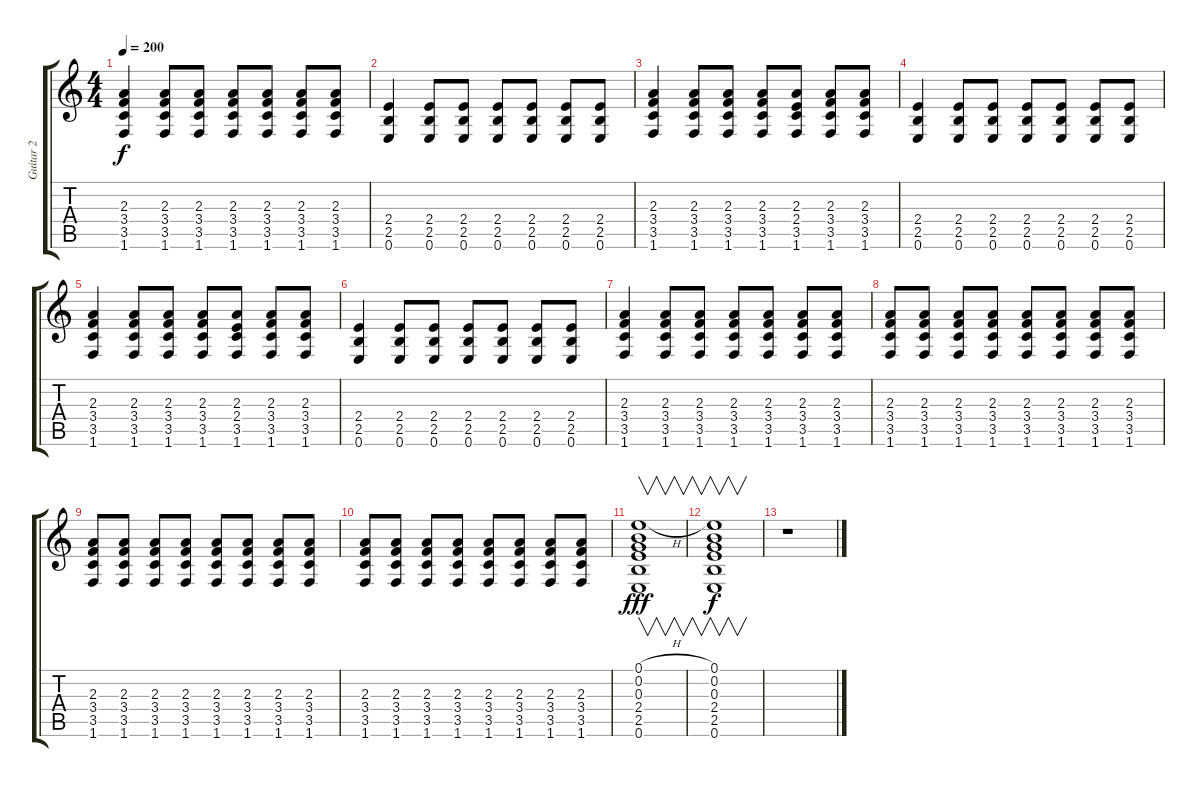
\track ("Guitar 2" "Guitar 2") {instrument distortionguitar}
\staff {score tabs}
\tuning (E4 B3 G3 D3 A2 E2) {hide}
\ts (4 4)
\tempo 200
\clef g2
\ks c
(2.3 3.4 3.5 1.6).4{dy f} (2.3 3.4 3.5 1.6).8 (2.3 3.4 3.5 1.6).8 (2.3 3.4 3.5 1.6).8 (2.3 3.4 3.5 1.6).8 (2.3 3.4 3.5 1.6).8 (2.3 3.4 3.5 1.6).8 |
(2.4 2.5 0.6).4 (2.4 2.5 0.6).8 (2.4 2.5 0.6).8 (2.4 2.5 0.6).8 (2.4 2.5 0.6).8 (2.4 2.5 0.6).8 (2.4 2.5 0.6).8 |
(2.3 3.4 3.5 1.6).4 (2.3 3.4 3.5 1.6).8 (2.3 3.4 3.5 1.6).8 (2.3 3.4 3.5 1.6).8 (2.3 2.4 3.5 1.6).8 (2.3 3.4 3.5 1.6).8 (2.3 3.4 3.5 1.6).8 |
(2.4 2.5 0.6).4 (2.4 2.5 0.6).8 (2.4 2.5 0.6).8 (2.4 2.5 0.6).8 (2.4 2.5 0.6).8 (2.4 2.5 0.6).8 (2.4 2.5 0.6).8 |
(2.3 3.4 3.5 1.6).4 (2.3 3.4 3.5 1.6).8 (2.3 3.4 3.5 1.6).8 (2.3 3.4 3.5 1.6).8 (2.3 2.4 3.5 1.6).8 (2.3 3.4 3.5 1.6).8 (2.3 3.4 3.5 1.6).8 |
(2.4 2.5 0.6).4 (2.4 2.5 0.6).8 (2.4 2.5 0.6).8 (2.4 2.5 0.6).8 (2.4 2.5 0.6).8 (2.4 2.5 0.6).8 (2.4 2.5 0.6).8 |
(2.3 3.4 3.5 1.6).4 (2.3 3.4 3.5 1.6).8 (2.3 3.4 3.5 1.6).8 (2.3 3.4 3.5 1.6).8 (2.3 3.4 3.5 1.6).8 (2.3 3.4 3.5 1.6).8 (2.3 3.4 3.5 1.6).8 |
(2.3 3.4 3.5 1.6).8 (2.3 3.4 3.5 1.6).8 (2.3 3.4 3.5 1.6).8 (2.3 3.4 3.5 1.6).8 (2.3 3.4 3.5 1.6).8 (2.3 3.4 3.5 1.6).8 (2.3 3.4 3.5 1.6).8 (2.3 3.4 3.5 1.6).8 |
(2.3 3.4 3.5 1.6).8 (2.3 3.4 3.5 1.6).8 (2.3 3.4 3.5 1.6).8 (2.3 3.4 3.5 1.6).8 (2.3 3.4 3.5 1.6).8 (2.3 3.4 3.5 1.6).8 (2.3 3.4 3.5 1.6).8 (2.3 3.4 3.5 1.6).8 |
(2.3 3.4 3.5 1.6).8 (2.3 3.4 3.5 1.6).8 (2.3 3.4 3.5 1.6).8 (2.3 3.4 3.5 1.6).8 (2.3 3.4 3.5 1.6).8 (2.3 3.4 3.5 1.6).8 (2.3 3.4 3.5 1.6).8 (2.3 3.4 3.5 1.6).8 |
(0.1{h} 0.2 0.3 2.4 2.5 0.6).1{v dy fff} |
(0.1 0.2 0.3 2.4 2.5 0.6).1{v dy f} |
r.1
